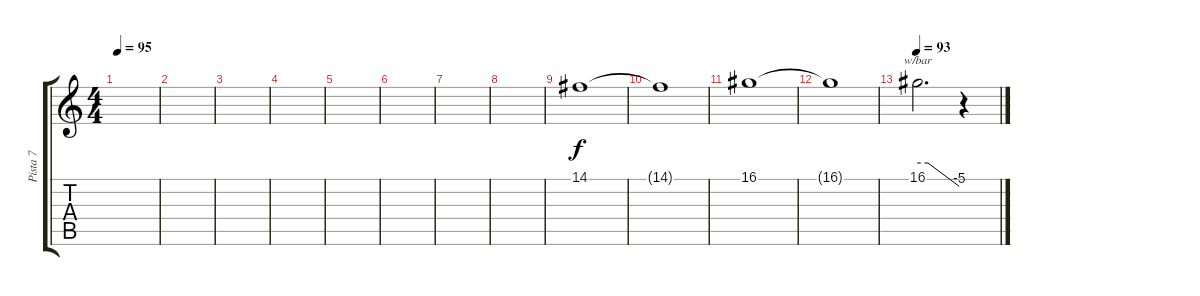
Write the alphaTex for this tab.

\track ("Pista 7" "Pista 7") {instrument stringensemble1}
\staff {score tabs}
\tuning (E4 B3 G3 D3 A2 E2) {hide}
\ts (4 4)
\tempo 95
\clef g2
\ks c
|
|
|
|
|
|
|
|
14.1.1 |
14.1{t}.1 |
16.1.1 |
16.1{t}.1 |
\tempo 93
16.1.2{d tbe (custom default 0 0 15 0 60 -20) volume 0} r.4
